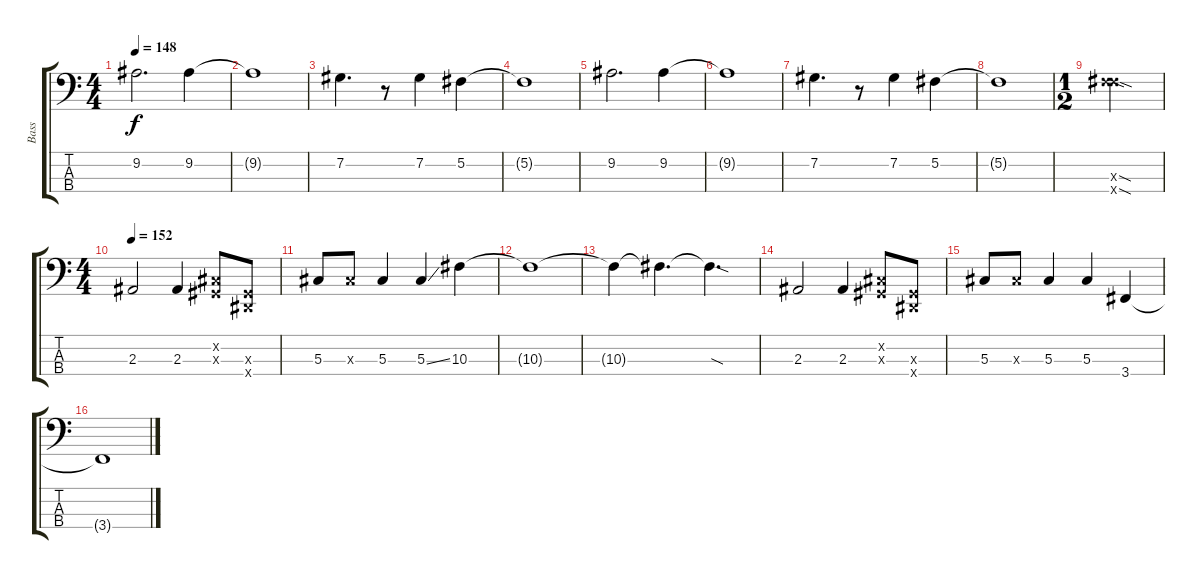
\track ("Bass" "Bass") {instrument electricbassfinger}
\staff {score tabs}
\tuning (Gb2 Db2 Ab1 Eb1) {hide}
\ts (4 4)
\tempo 148
\clef f4
\ks c
9.2.2{d dy f} 9.2.4 |
9.2{t}.1 |
7.2.4{d} r.8 7.2.4 5.2.4 |
5.2{t}.1 |
9.2.2{d} 9.2.4 |
9.2{t}.1 |
7.2.4{d} r.8 7.2.4 5.2.4 |
5.2{t}.1 |
\ts (1 2)
(10.3{sod x} 15.4{sod x}).2 |
\ts (4 4)
\tempo 152
2.3.2 2.3.4 (0.2{x} 0.3{x}).8 (0.3{x} 0.4{x}).8 |
5.3.8 5.3{x}.8 5.3.4 5.3{ss}.4 10.3.4 |
10.3{t}.1 |
10.3{t}.4 10.3{t}.4{d} 10.3{sod t}.4{d} |
2.3.2 2.3.4 (0.2{x} 0.3{x}).8 (0.3{x} 0.4{x}).8 |
5.3.8 5.3{x}.8 5.3.4 5.3.4 3.4.4 |
3.4{t}.1
